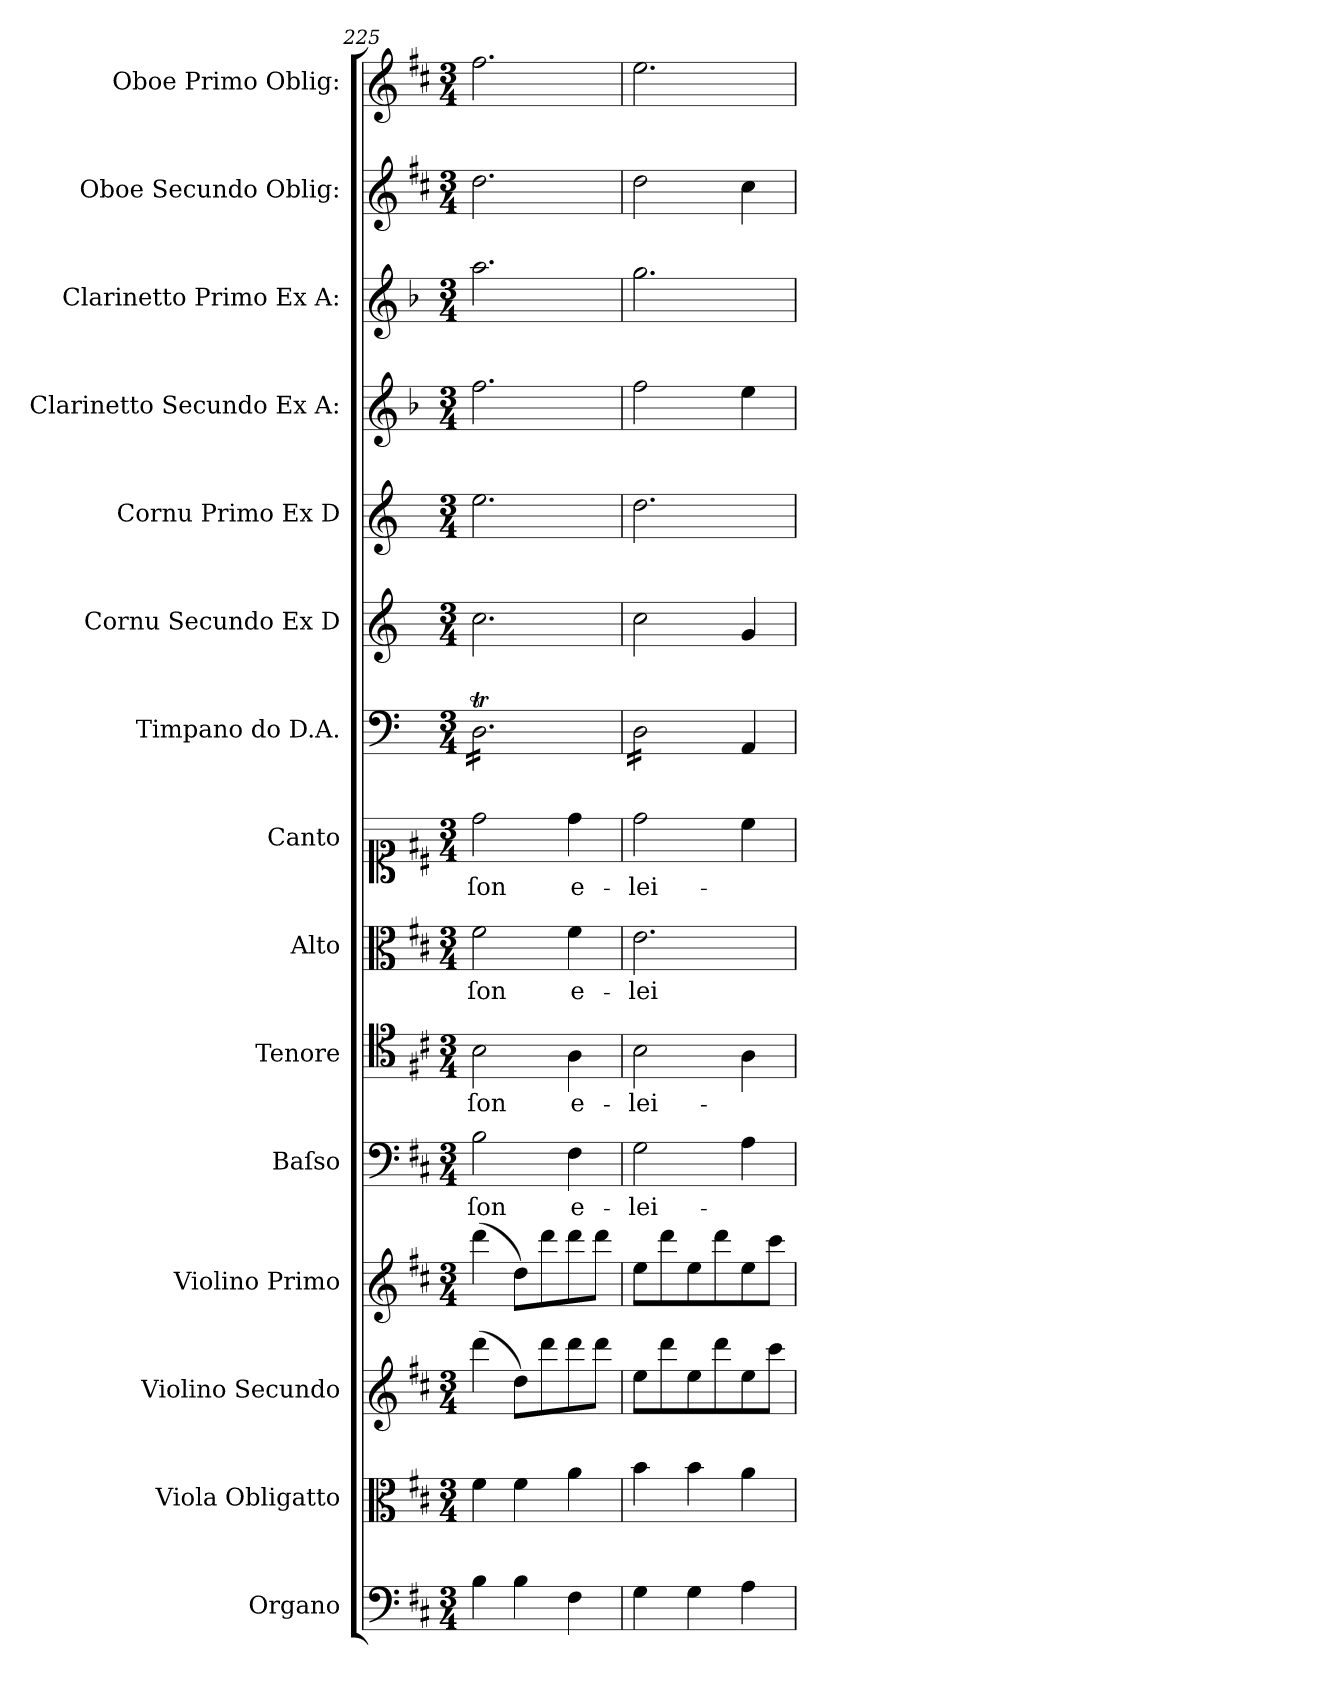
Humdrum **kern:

**kern	**kern	**kern	**kern	**kern	**text	**kern	**text	**kern	**text	**kern	**text	**kern	**kern	**kern	**kern	**kern	**kern	**kern
*part15	*part14	*part13	*part12	*part11	*part11	*part10	*part10	*part9	*part9	*part8	*part8	*part7	*part6	*part5	*part4	*part3	*part2	*part1
*staff15	*staff14	*staff13	*staff12	*staff11	*staff11	*staff10	*staff10	*staff9	*staff9	*staff8	*staff8	*staff7	*staff6	*staff5	*staff4	*staff3	*staff2	*staff1
*I"Organo	*I"Viola Obligatto	*I"Violino Secundo	*I"Violino Primo	*I"Baſso	*	*I"Tenore	*	*I"Alto	*	*I"Canto	*	*I"Timpano do D.A.	*I"Cornu Secundo Ex D	*I"Cornu Primo Ex D	*I"Clarinetto Secundo Ex A:	*I"Clarinetto Primo Ex A:	*I"Oboe Secundo Oblig:	*I"Oboe Primo Oblig:
*I'org	*I'vla obl	*I'vl 2	*I'vl 1	*I'B	*	*I'T	*	*I'A	*	*	*	*I'timp	*	*	*I'cl 2 in A	*I'cl 1 in A	*I'ob 2	*I'ob 1
*clefF4	*clefC3	*clefG2	*clefG2	*clefF4	*	*clefC4	*	*clefC3	*	*clefC1	*	*clefF4	*clefG2	*clefG2	*clefG2	*clefG2	*clefG2	*clefG2
*	*	*	*	*	*	*	*	*	*	*	*	*	*ITrd-1c-2	*ITrd-1c-2	*ITrd2c3	*ITrd2c3	*	*
*k[f#c#]	*k[f#c#]	*k[f#c#]	*k[f#c#]	*k[f#c#]	*	*k[f#c#]	*	*k[f#c#]	*	*k[f#c#]	*	*k[]	*k[f#c#]	*k[f#c#]	*k[f#c#]	*k[f#c#]	*k[f#c#]	*k[f#c#]
*M3/4	*M3/4	*M3/4	*M3/4	*M3/4	*	*M3/4	*	*M3/4	*	*M3/4	*	*M3/4	*M3/4	*M3/4	*M3/4	*M3/4	*M3/4	*M3/4
=225	=225	=225	=225	=225	=225	=225	=225	=225	=225	=225	=225	=225	=225	=225	=225	=225	=225	=225
*	*	*	*	*	*	*	*	*	*	*	*	*tremolo	*	*	*	*	*	*
4B\	4f#\	(4ddd\	(4ddd\	2B\	-ſon	2B\	-ſon	2f#\	-ſon	2dd\	-ſon	16DT\LL	2.dd\	2.ff#\	2.dd\	2.ff#\	2.dd\	2.ff#\
.	.	.	.	.	.	.	.	.	.	.	.	16DT\	.	.	.	.	.	.
.	.	.	.	.	.	.	.	.	.	.	.	16DT\	.	.	.	.	.	.
.	.	.	.	.	.	.	.	.	.	.	.	16DT\	.	.	.	.	.	.
4B\	4f#\	8dd\L)	8dd\L)	.	.	.	.	.	.	.	.	16DT\	.	.	.	.	.	.
.	.	.	.	.	.	.	.	.	.	.	.	16DT\	.	.	.	.	.	.
.	.	8ddd\	8ddd\	.	.	.	.	.	.	.	.	16DT\	.	.	.	.	.	.
.	.	.	.	.	.	.	.	.	.	.	.	16DT\	.	.	.	.	.	.
4F#\	4a\	8ddd\	8ddd\	4F#\	e-	4A\	e-	4f#\	e-	4dd\	e-	16DT\	.	.	.	.	.	.
.	.	.	.	.	.	.	.	.	.	.	.	16DT\	.	.	.	.	.	.
.	.	8ddd\J	8ddd\J	.	.	.	.	.	.	.	.	16DT\	.	.	.	.	.	.
.	.	.	.	.	.	.	.	.	.	.	.	16DT\JJ	.	.	.	.	.	.
=226	=226	=226	=226	=226	=226	=226	=226	=226	=226	=226	=226	=226	=226	=226	=226	=226	=226	=226
4G\	4b\	8ee\L	8ee\L	2G\	-lei-	2B\	-lei-	2.e\	-lei-	2dd\	-lei-	16D\LL	2dd\	2.ee\	2dd\	2.ee\	2dd\	2.ee\
.	.	.	.	.	.	.	.	.	.	.	.	16D\	.	.	.	.	.	.
.	.	8ddd\	8ddd\	.	.	.	.	.	.	.	.	16D\	.	.	.	.	.	.
.	.	.	.	.	.	.	.	.	.	.	.	16D\	.	.	.	.	.	.
4G\	4b\	8ee\	8ee\	.	.	.	.	.	.	.	.	16D\	.	.	.	.	.	.
.	.	.	.	.	.	.	.	.	.	.	.	16D\	.	.	.	.	.	.
.	.	8ddd\	8ddd\	.	.	.	.	.	.	.	.	16D\	.	.	.	.	.	.
.	.	.	.	.	.	.	.	.	.	.	.	16D\JJ	.	.	.	.	.	.
*	*	*	*	*	*	*	*	*	*	*	*	*Xtremolo	*	*	*	*	*	*
4A\	4a\	8ee\	8ee\	4A\	.	4A\	.	.	.	4cc#\	.	4AA/	4a/	.	4cc#\	.	4cc#\	.
.	.	8ccc#\J	8ccc#\J	.	.	.	.	.	.	.	.	.	.	.	.	.	.	.
=	=	=	=	=	=	=	=	=	=	=	=	=	=	=	=	=	=	=
*-	*-	*-	*-	*-	*-	*-	*-	*-	*-	*-	*-	*-	*-	*-	*-	*-	*-	*-
